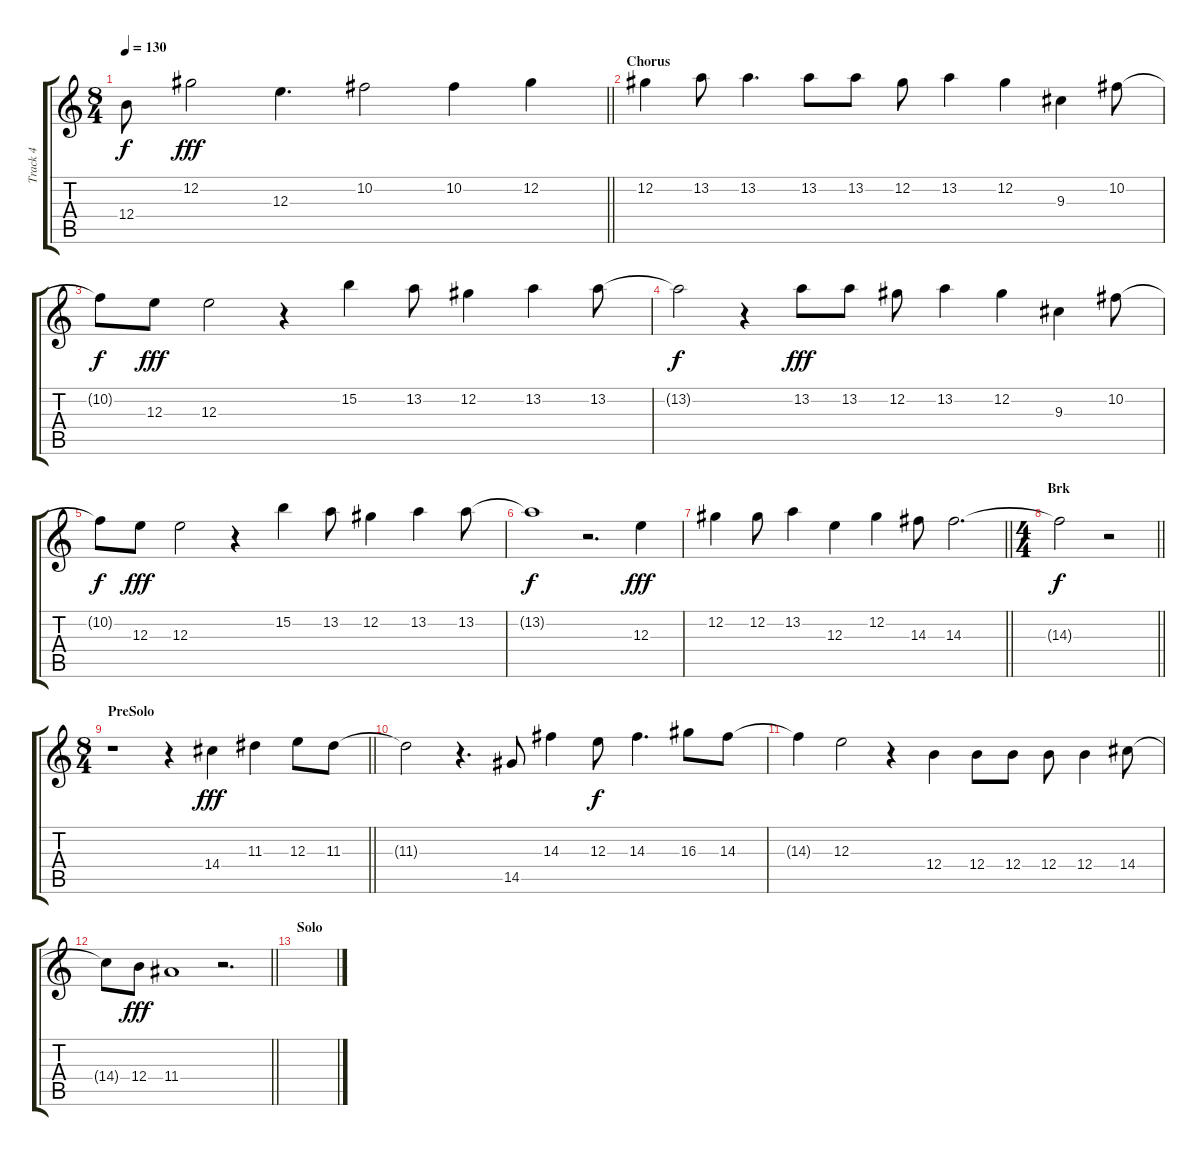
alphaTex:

\track ("Track 4" "Track 4") {instrument acousticguitarsteel}
\staff {score tabs}
\tuning (Db4 Ab3 E3 B2 Gb2 Db2) {hide}
\ts (8 4)
\tempo 130
\clef g2
\barLineRight lightlight
\ks c
12.4{t}.8{dy f} 12.2.2{dy fff} 12.3.4{d} 10.2.2 10.2.4 12.2.4 |
\section ("" "Chorus")
12.2.4 13.2.8 13.2.4{d} 13.2.8 13.2.8 12.2.8 13.2.4 12.2.4 9.3.4 10.2.8 |
10.2{t}.8{dy f} 12.3.8{dy fff} 12.3.2 r.4 15.2.4 13.2.8 12.2.4 13.2.4 13.2.8 |
13.2{t}.2{dy f} r.4 13.2.8{dy fff} 13.2.8 12.2.8 13.2.4 12.2.4 9.3.4 10.2.8 |
10.2{t}.8{dy f} 12.3.8{dy fff} 12.3.2 r.4 15.2.4 13.2.8 12.2.4 13.2.4 13.2.8 |
13.2{t}.1{dy f} r.2{d} 12.3.4{dy fff} |
\barLineRight lightlight
12.2.4 12.2.8 13.2.4 12.3.4 12.2.4 14.3.8 14.3.2{d} |
\ts (4 4)
\section ("" "Brk")
\barLineRight lightlight
14.3{t}.2{dy f} r.2 |
\ts (8 4)
\section ("" "PreSolo")
\barLineRight lightlight
r.1 r.4 14.4.4{dy fff} 11.3.4 12.3.8 11.3.8 |
11.3{t}.2 r.4{d} 14.5.8 14.3.4 12.3.8{dy f} 14.3.4{d} 16.3.8 14.3.8 |
14.3{t}.4 12.3.2 r.4 12.4.4 12.4.8 12.4.8 12.4.8 12.4.4 14.4.8 |
\barLineRight lightlight
14.4{t}.8 12.4.8{dy fff} 11.4.1 r.2{d} |
\section ("" "Solo")
